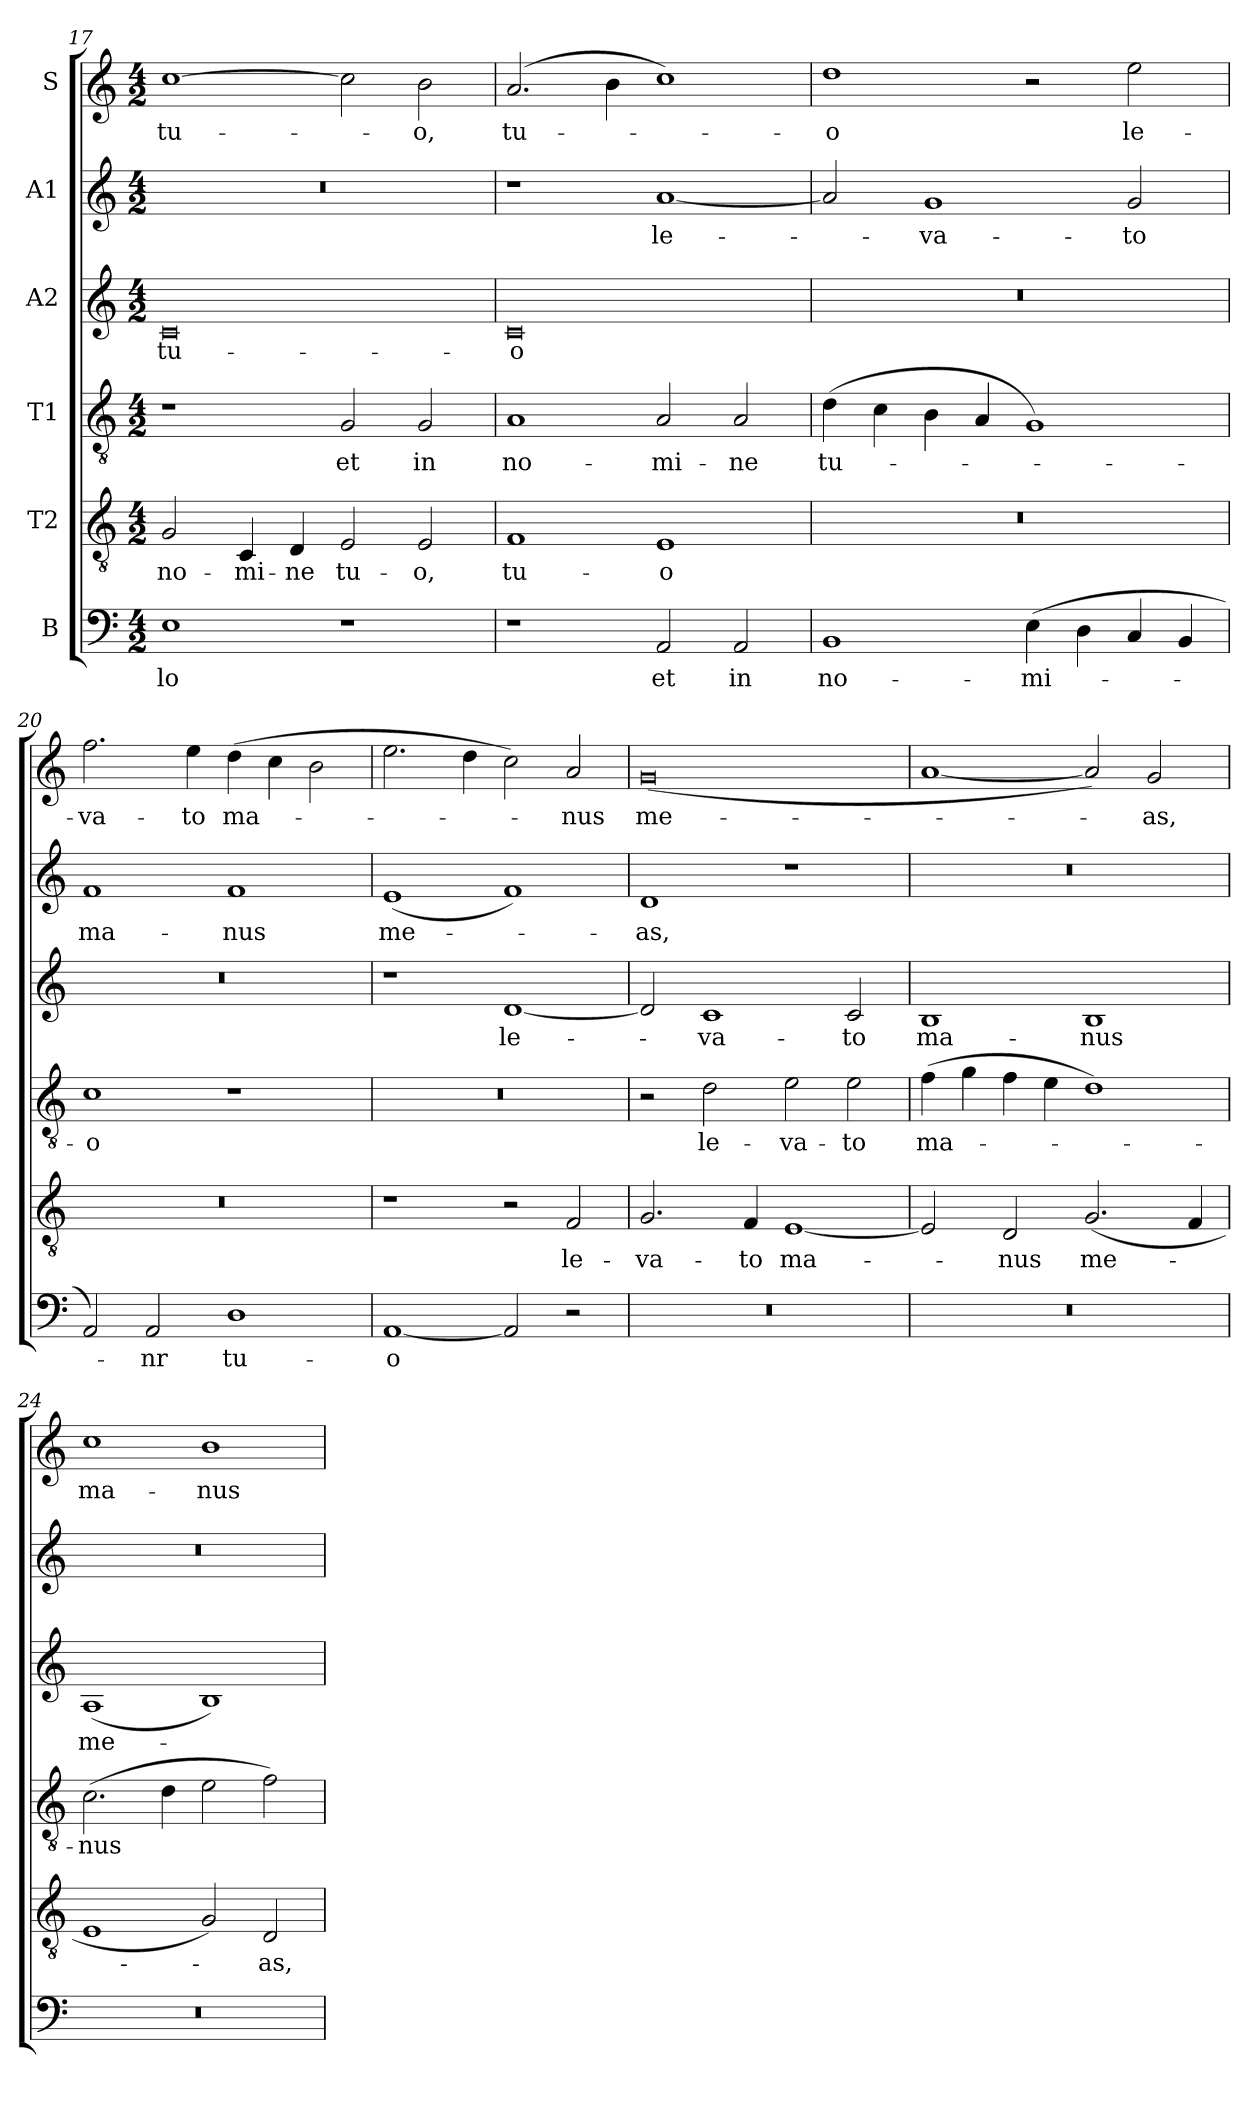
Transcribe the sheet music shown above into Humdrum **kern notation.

**kern	**text	**kern	**text	**kern	**text	**kern	**text	**kern	**text	**kern	**text
*part6	*part6	*part5	*part5	*part4	*part4	*part3	*part3	*part2	*part2	*part1	*part1
*staff6	*staff6	*staff5	*staff5	*staff4	*staff4	*staff3	*staff3	*staff2	*staff2	*staff1	*staff1
*I"B	*	*I"T2	*	*I"T1	*	*I"A2	*	*I"A1	*	*I"S	*
*clefF4	*	*clefGv2	*	*clefGv2	*	*clefG2	*	*clefG2	*	*clefG2	*
*k[]	*	*k[]	*	*k[]	*	*k[]	*	*k[]	*	*k[]	*
*M4/2	*	*M4/2	*	*M4/2	*	*M4/2	*	*M4/2	*	*M4/2	*
=17	=17	=17	=17	=17	=17	=17	=17	=17	=17	=17	=17
!	!LO:LY:b	!	!LO:LY:b	!	!	!	!LO:LY:b	!	!	!	!LO:LY:b
1E	-lo	2G/	no-	1r	.	0c	tu-	0r	.	[1cc	tu-
!	!	!	!LO:LY:b	!	!	!	!	!	!	!	!
.	.	4C/	-mi-	.	.	.	.	.	.	.	.
!	!	!	!LO:LY:b	!	!	!	!	!	!	!	!
.	.	4D/	-ne	.	.	.	.	.	.	.	.
!	!	!	!LO:LY:b	!	!LO:LY:b	!	!	!	!	!	!
1r	.	2E/	tu-	2G/	et	.	.	.	.	2cc\]	.
!	!	!	!LO:LY:b	!	!LO:LY:b	!	!	!	!	!	!LO:LY:b
.	.	2E/	-o,	2G/	in	.	.	.	.	2b\	-o,
=18	=18	=18	=18	=18	=18	=18	=18	=18	=18	=18	=18
!	!	!	!LO:LY:b	!	!LO:LY:b	!	!LO:LY:b	!	!	!	!LO:LY:b
1r	.	1F	tu-	1A	no-	0c	-o	1r	.	(>2.a/	tu-
.	.	.	.	.	.	.	.	.	.	4b\	.
!	!LO:LY:b	!	!LO:LY:b	!	!LO:LY:b	!	!	!	!LO:LY:b	!	!
2AA/	et	1E	-o	2A/	-mi-	.	.	[1a	le-	1cc)	.
!	!LO:LY:b	!	!	!	!LO:LY:b	!	!	!	!	!	!
2AA/	in	.	.	2A/	-ne	.	.	.	.	.	.
!!LO:LB:g=z
=19	=19	=19	=19	=19	=19	=19	=19	=19	=19	=19	=19
!	!LO:LY:b	!	!	!	!LO:LY:b	!	!	!	!	!	!LO:LY:b
1BB	no-	0r	.	(>4d\	tu-	0r	.	2a/]	.	1dd	-o
.	.	.	.	4c\	.	.	.	.	.	.	.
!	!	!	!	!	!	!	!	!	!LO:LY:b	!	!
.	.	.	.	4B\	.	.	.	1g	-va-	.	.
.	.	.	.	4A/	.	.	.	.	.	.	.
!	!LO:LY:b	!	!	!	!	!	!	!	!	!	!
(>4E\	-mi-	.	.	1G)	.	.	.	.	.	2r	.
4D\	.	.	.	.	.	.	.	.	.	.	.
!	!	!	!	!	!	!	!	!	!LO:LY:b	!	!LO:LY:b
4C/	.	.	.	.	.	.	.	2g/	-to	2ee\	le-
4BB/	.	.	.	.	.	.	.	.	.	.	.
=20	=20	=20	=20	=20	=20	=20	=20	=20	=20	=20	=20
!	!	!	!	!	!LO:LY:b	!	!	!	!LO:LY:b	!	!LO:LY:b
2AA/)	.	0r	.	1c	-o	0r	.	1f	ma-	2.ff\	-va-
!	!LO:LY:b	!	!	!	!	!	!	!	!	!	!
2AA/	-nr	.	.	.	.	.	.	.	.	.	.
!	!	!	!	!	!	!	!	!	!	!	!LO:LY:b
.	.	.	.	.	.	.	.	.	.	4ee\	-to
!	!LO:LY:b	!	!	!	!	!	!	!	!LO:LY:b	!	!LO:LY:b
1D	tu-	.	.	1r	.	.	.	1f	-nus	(>4dd\	ma-
.	.	.	.	.	.	.	.	.	.	4cc\	.
.	.	.	.	.	.	.	.	.	.	2b\	.
=21	=21	=21	=21	=21	=21	=21	=21	=21	=21	=21	=21
!	!LO:LY:b	!	!	!	!	!	!	!	!LO:LY:b	!	!
[1AA	-o	1r	.	0r	.	1r	.	(<1e	me-	2.ee\	.
.	.	.	.	.	.	.	.	.	.	4dd\	.
!	!	!	!	!	!	!	!LO:LY:b	!	!	!	!
2AA/]	.	2r	.	.	.	[1d	le-	1f)	.	2cc\)	.
!	!	!	!LO:LY:b	!	!	!	!	!	!	!	!LO:LY:b
2r	.	2F/	le-	.	.	.	.	.	.	2a/	-nus
=22	=22	=22	=22	=22	=22	=22	=22	=22	=22	=22	=22
!	!	!	!LO:LY:b	!	!	!	!	!	!LO:LY:b	!	!LO:LY:b
0r	.	2.G/	-va-	2r	.	2d/]	.	1d	-as,	(>0g	me-
!	!	!	!	!	!LO:LY:b	!	!LO:LY:b	!	!	!	!
.	.	.	.	2d\	le-	1c	-va-	.	.	.	.
!	!	!	!LO:LY:b	!	!	!	!	!	!	!	!
.	.	4F/	-to	.	.	.	.	.	.	.	.
!	!	!	!LO:LY:b	!	!LO:LY:b	!	!	!	!	!	!
.	.	[1E	ma-	2e\	-va-	.	.	1r	.	.	.
!	!	!	!	!	!LO:LY:b	!	!LO:LY:b	!	!	!	!
.	.	.	.	2e\	-to	2c/	-to	.	.	.	.
=23	=23	=23	=23	=23	=23	=23	=23	=23	=23	=23	=23
!	!	!	!	!	!LO:LY:b	!	!LO:LY:b	!	!	!	!
0r	.	2E/]	.	(>4f\	ma-	1B	ma-	0r	.	[1a	.
.	.	.	.	4g\	.	.	.	.	.	.	.
!	!	!	!LO:LY:b	!	!	!	!	!	!	!	!
.	.	2D/	-nus	4f\	.	.	.	.	.	.	.
.	.	.	.	4e\	.	.	.	.	.	.	.
!	!	!	!LO:LY:b	!	!	!	!LO:LY:b	!	!	!	!
.	.	(<2.G/	me-	1d)	.	1B	-nus	.	.	2a/])	.
!	!	!	!	!	!	!	!	!	!	!	!LO:LY:b
.	.	.	.	.	.	.	.	.	.	2g/	-as,
.	.	4F/	.	.	.	.	.	.	.	.	.
=24	=24	=24	=24	=24	=24	=24	=24	=24	=24	=24	=24
!	!	!	!	!	!LO:LY:b	!	!LO:LY:b	!	!	!	!LO:LY:b
0r	.	1E	.	(>2.c\	-nus	(<1A	me-	0r	.	1cc	ma-
.	.	.	.	4d\	.	.	.	.	.	.	.
!	!	!	!	!	!	!	!	!	!	!	!LO:LY:b
.	.	2G/)	.	2e\	.	1B)	.	.	.	1b	-nus
!	!	!	!LO:LY:b	!	!	!	!	!	!	!	!
.	.	2D/	-as,	2f\)	.	.	.	.	.	.	.
=	=	=	=	=	=	=	=	=	=	=	=
*-	*-	*-	*-	*-	*-	*-	*-	*-	*-	*-	*-
